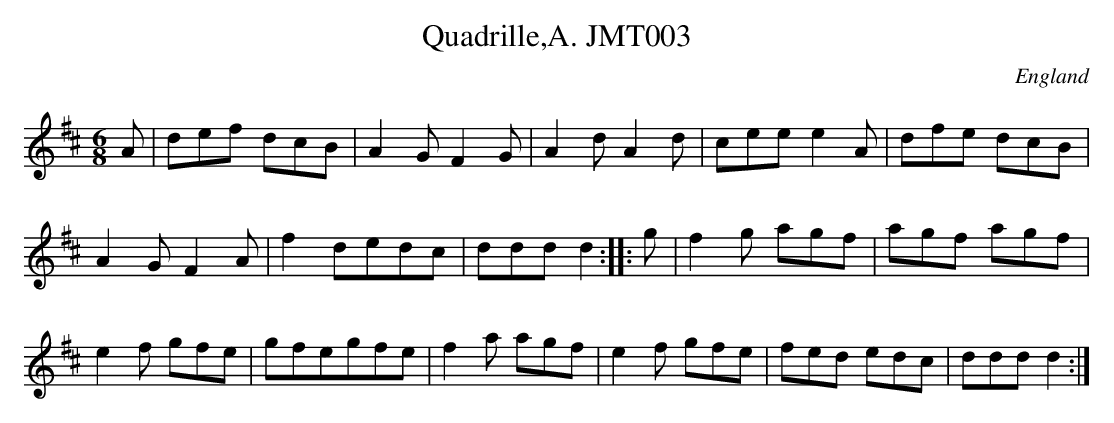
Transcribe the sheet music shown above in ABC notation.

X:1
T:Quadrille,A. JMT003
M:6/8
L:1/8
O:England
K:D
A | def dcB | A2 G F2G | A2 d A2 d | cee e2A | dfe dcB |!
A2G F2A | f2dedc | ddd d2  :||: g | f2g agf | agf agf |!
e2f gfe | gfegfe | f2a agf | e2f gfe | fed edc | ddd d2 :|]
